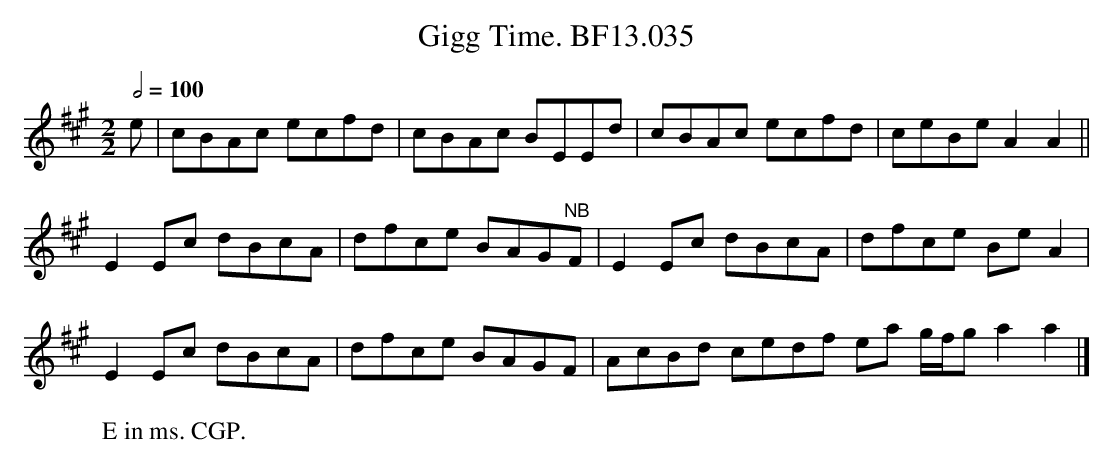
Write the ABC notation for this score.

X:1
T:Gigg Time. BF13.035
M:2/2
L:1/8
Q:1/2=100
K:A major
e|cBAc ecfd|cBAc BEEd|cBAc ecfd|ceBe A2A2||
E2Ec dBcA|dfce BAG"^NB"F|E2Ec dBcA| dfce Be A2|
E2Ec dBcA|dfce BAGF|AcBd cedf ea g/2f/2ga2a2|]
W:E in ms. CGP.
